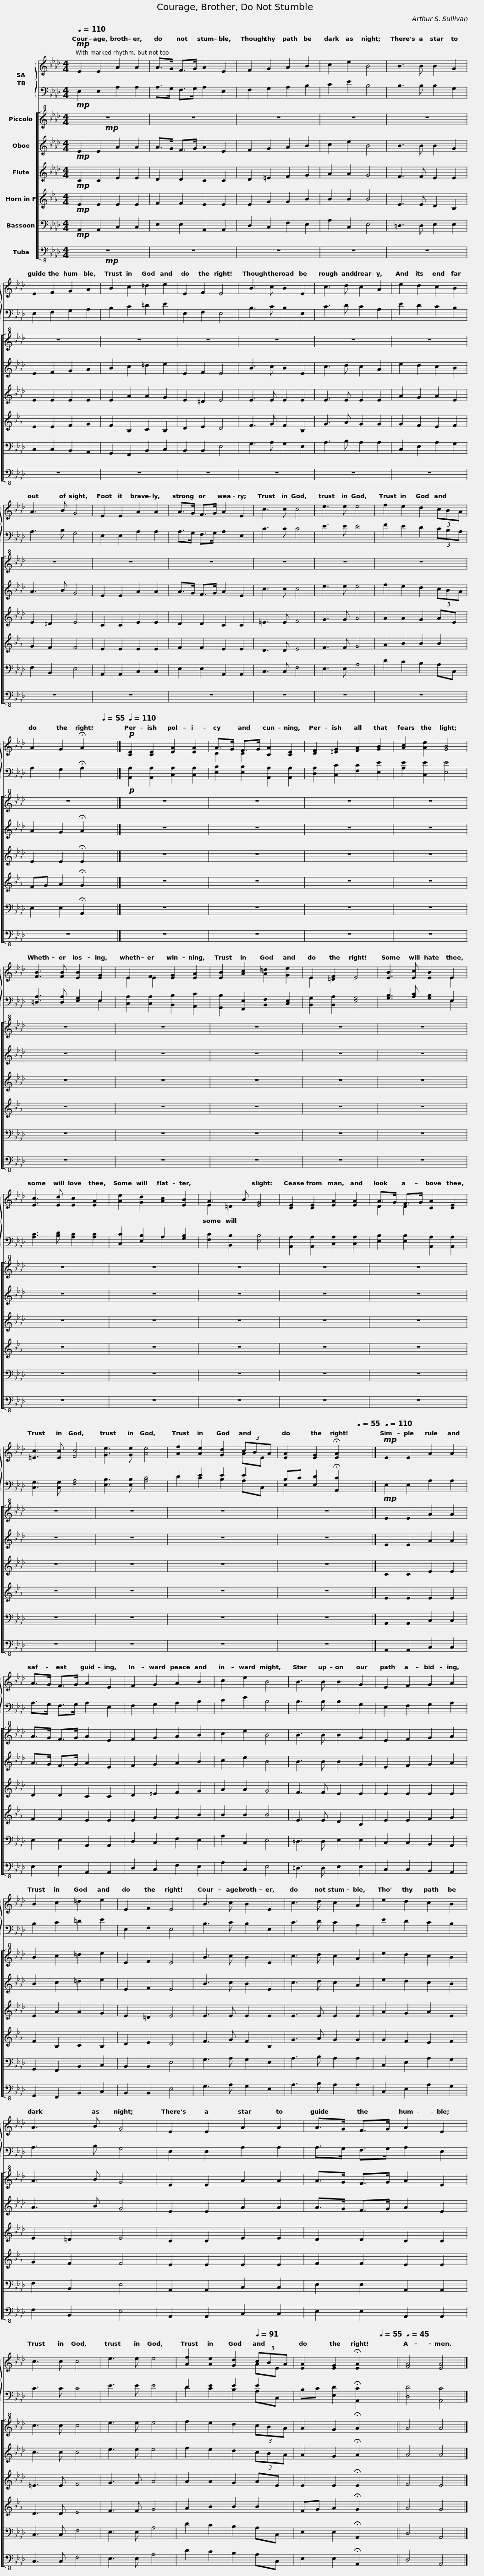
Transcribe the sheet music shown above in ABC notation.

X:1
%%score { ( 1 2 ) ( 3 4 ) } [ 5 6 7 8 9 10 ]
L:1/8
Q:1/4=110
M:4/4
I:linebreak $
K:Ab
V:1 treble
V:2 treble
V:3 bass
V:4 bass
V:5 treble+8
V:6 treble
V:7 treble
V:8 treble transpose=-7
V:9 bass
V:10 bass-8
V:1
!mp! E2 E2 A2 A2 | A>G F>G A2 E2 | F2 G2 A2 B2 | c2 e2 B4 |$ B3 B B2 G2 | %5
 E2 F2 G2 A2 | B2 c2 =d2 e2 | E2 F2 E4 |$ B3 c B2 E2 | c3 d c2 A2 | %10
 e2 d2 c2 B2 | A3 B G4 |$ E2 E2 A2 A2 | A>G F>G A2 E2 | c3 c c4 |$ %15
 e3 e e4 | f2 e2 d2 (3cBA | A2 G2[Q:1/4=40] !fermata!A2[Q:1/4=55] x2 |]$[Q:1/4=110]!p! [CE]2 [CE]2 [EA]2 [EA]2 | A>G F>G [CA]2 [CE]2 | %20
 [DF]2 [=EG]2 [FA]2 [GB]2 | [Ac]2 [Ae]2 [GB]4 |$ [FB]3 [FB] [EB]2 [EG]2 | E2 F2 [EG]2 [EA]2 | [EB]2 [Ac]2 [A=d]2 [Ge]2 | %25
 E2 [=DF]2 E4 |$ [EB]3 [Ec] [EB]2 E2 | [Ec]3 [Ed] [Ec]2 [EA]2 | [Ae]2 [Gd]2 [Ac]2 [EB]2 | A3 B [EG]4 |$ %30
 [CE]2 [CE]2 [EA]2 [EA]2 | A>G F>G [CA]2 [CE]2 | [=Ec]3 [Ec] [Fc]4 |$ [Ge]3 [Ge] [Ae]4 | [Af]2 [Ae]2 [Gd]2 (3cBA | %35
 [EA]2 [EG]2[Q:1/4=40] !fermata![EA]2[Q:1/4=55] x2 |]$[Q:1/4=110]!mp! E2 E2 A2 A2 | A>G F>G A2 E2 | F2 G2 A2 B2 | c2 e2 B4 |$ %40
 B3 B B2 G2 | E2 F2 G2 A2 | B2 c2 =d2 e2 | E2 F2 E4 |$ B3 c B2 E2 | %45
 c3 d c2 A2 | e2 d2 c2 B2 | A3 B G4 |$ E2 E2 A2 A2 | A>G F>G A2 E2 | %50
 c3 c c4 |$ e3 e e4 |[Q:1/4=106] [Af]2[Q:1/4=101] [Ae]2[Q:1/4=96] [Gd]2[Q:1/4=91] (3cBA |[Q:1/4=85] [EA]2[Q:1/4=79] [EG]2[Q:1/4=36] !fermata![EA]2[Q:1/4=55] x2 ||[Q:1/4=45] [FA]4 [EA]4 |] %55
V:2
 x8 | x8 | x8 | x8 |$ x8 | %5
 x8 | x8 | x8 |$ x8 | x8 | %10
 x8 | x8 |$ x8 | x8 | x8 |$ %15
 x8 | x8 | x8 |]$ x8 | D2 D2 x4 | %20
 x8 | x8 |$ x8 | E2 E2 x4 | x8 | %25
 E2 x2 E4 |$ x6 E2 | x8 | x8 | E2 =D2 x4 |$ %30
 x8 | D2 D2 x4 | x8 |$ x8 | x6 AE | %35
 x8 |]$ x8 | x8 | x8 | x8 |$ %40
 x8 | x8 | x8 | x8 |$ x8 | %45
 x8 | x8 | x8 |$ x8 | x8 | %50
 x8 |$ x8 | x6 AE | x8 || x8 |] %55
V:3
!mp! E,2 E,2 A,2 A,2 | A,>G, F,>G, A,2 E,2 | F,2 G,2 A,2 B,2 | C2 E2 B,4 |$ B,3 B, B,2 G,2 | %5
 E,2 F,2 G,2 A,2 | B,2 C2 =D2 E2 | E,2 F,2 E,4 |$ B,3 C B,2 E,2 | C3 D C2 A,2 | %10
 E2 D2 C2 B,2 | A,3 B, G,4 |$ E,2 E,2 A,2 A,2 | A,>G, F,>G, A,2 E,2 | C3 C C4 |$ %15
 E3 E E4 | F2 E2 D2 (3CB,A, | A,2 G,2 !fermata!A,2 x2 |]$!p! [A,,A,]2 [A,,A,]2 [C,A,]2 [C,A,]2 | [E,B,]2 [E,B,]2 [A,,A,]2 [A,,A,]2 | %20
 [D,A,]2 [C,C]2 [F,C]2 [E,E]2 | [A,E]2 [C,E]2 [E,E]4 |$ [=D,A,]3 [D,A,] [E,G,]2 E,2 | [C,A,]2 [C,A,]2 [B,,B,]2 [A,,C]2 | [G,,B,]2 [F,,E,]2 [B,,F,]2 [C,E,]2 | %25
 [B,,G,]2 [B,,A,]2 [E,G,]4 |$ [G,B,]3 [A,C] [G,B,]2 E,2 | [A,C]3 [B,D] [A,C]2 [A,C]2 | [C,C]2 [E,B,]2 A,2 [G,B,]2 | [F,C]2 [B,,B,]2 [E,B,]4 |$ %30
 [A,,A,]2 [A,,A,]2 [C,A,]2 [C,A,]2 | [E,B,]2 [E,B,]2 [A,,A,]2 [A,,A,]2 | [C,G,]3 [C,G,] [F,A,]4 |$ [E,B,]3 [E,B,] [A,C]4 | D2 E2 E2 E2 | %35
 B,C [E,D]2 !fermata![A,,C]2 x2 |]$!mp! E,2 E,2 A,2 A,2 | A,>G, F,>G, A,2 E,2 | F,2 G,2 A,2 B,2 | C2 E2 B,4 |$ %40
 B,3 B, B,2 G,2 | E,2 F,2 G,2 A,2 | B,2 C2 =D2 E2 | E,2 F,2 E,4 |$ B,3 C B,2 E,2 | %45
 C3 D C2 A,2 | E2 D2 C2 B,2 | A,3 B, G,4 |$ E,2 E,2 A,2 A,2 | A,>G, F,>G, A,2 E,2 | %50
 C3 C C4 |$ E3 E E4 | D2 E2 E2 E2 | B,C [E,D]2 !fermata![A,,C]2 x2 || [D,D]4 [A,,C]4 |] %55
V:4
 x8 | x8 | x8 | x8 |$ x8 | %5
 x8 | x8 | x8 |$ x8 | x8 | %10
 x8 | x8 |$ x8 | x8 | x8 |$ %15
 x8 | x8 | x8 |]$ x8 | x8 | %20
 x8 | x8 |$ x6 E,2 | x8 | x8 | %25
 x8 |$ x6 E,2 | x8 | x4 A,2 x2 | x8 |$ %30
 x8 | x8 | x8 |$ x8 | D2 C2 B,2 A,C, | %35
 E,2 x6 |]$ x8 | x8 | x8 | x8 |$ %40
 x8 | x8 | x8 | x8 |$ x8 | %45
 x8 | x8 | x8 |$ x8 | x8 | %50
 x8 |$ x8 | D2 C2 B,2 A,C, | x8 || x8 |] %55
V:5
!mp! z8 | z8 | z8 | z8 |$ z8 | %5
 z8 | z8 | z8 |$ z8 | z8 | %10
 z8 | z8 |$ z8 | z8 | z8 |$ %15
 z8 | z8 | z8 |]$ z8 | z8 | %20
 z8 | z8 |$ z8 | z8 | z8 | %25
 z8 |$ z8 | z8 | z8 | z8 |$ %30
 z8 | z8 | z8 |$ z8 | z8 | %35
 z8 |]$ E2 E2 A2 A2 | A>G F>G A2 E2 | F2 G2 A2 B2 | c2 e2 B4 |$ %40
 B3 B B2 G2 | E2 F2 G2 A2 | B2 c2 =d2 e2 | E2 F2 E4 |$ B3 c B2 E2 | %45
 c3 d c2 A2 | e2 d2 c2 B2 | A3 B G4 |$ E2 E2 A2 A2 | A>G F>G A2 E2 | %50
 c3 c c4 |$ e3 e e4 | f2 e2 d2 (3cBA | A2 G2 !fermata!A2 x2 || A4 A4 |] %55
V:6
!mp! E2 E2 A2 A2 | A>G F>G A2 E2 | F2 G2 A2 B2 | c2 e2 B4 |$ B3 B B2 G2 | %5
 E2 F2 G2 A2 | B2 c2 =d2 e2 | E2 F2 E4 |$ B3 c B2 E2 | c3 d c2 A2 | %10
 e2 d2 c2 B2 | A3 B G4 |$ E2 E2 A2 A2 | A>G F>G A2 E2 | c3 c c4 |$ %15
 e3 e e4 | f2 e2 d2 (3cBA | A2 G2 !fermata!A2 x2 |]$ z8 | z8 | %20
 z8 | z8 |$ z8 | z8 | z8 | %25
 z8 |$ z8 | z8 | z8 | z8 |$ %30
 z8 | z8 | z8 |$ z8 | z8 | %35
 z8 |]$ E2 E2 A2 A2 | A>G F>G A2 E2 | F2 G2 A2 B2 | c2 e2 B4 |$ %40
 B3 B B2 G2 | E2 F2 G2 A2 | B2 c2 =d2 e2 | E2 F2 E4 |$ B3 c B2 E2 | %45
 c3 d c2 A2 | e2 d2 c2 B2 | A3 B G4 |$ E2 E2 A2 A2 | A>G F>G A2 E2 | %50
 c3 c c4 |$ e3 e e4 | f2 e2 d2 (3cBA | A2 G2 !fermata!A2 x2 || A4 A4 |] %55
V:7
!mp! C2 C2 E2 E2 | D2 D2 C2 C2 | D2 =E2 F2 G2 | A2 A2 G4 |$ F3 F E2 E2 | %5
 E2 E2 E2 E2 | E2 A2 A2 G2 | E2 =D2 E4 |$ E3 E E2 E2 | E3 E E2 E2 | %10
 A2 G2 A2 E2 | E2 =D2 E4 |$ C2 C2 E2 E2 | D2 D2 C2 C2 | =E3 E F4 |$ %15
 G3 G A4 | A2 A2 G2 AE | E2 E2 !fermata!E2 x2 |]$ z8 | z8 | %20
 z8 | z8 |$ z8 | z8 | z8 | %25
 z8 |$ z8 | z8 | z8 | z8 |$ %30
 z8 | z8 | z8 |$ z8 | z8 | %35
 z8 |]$ C2 C2 E2 E2 | D2 D2 C2 C2 | D2 =E2 F2 G2 | A2 A2 G4 |$ %40
 F3 F E2 E2 | E2 E2 E2 E2 | E2 A2 A2 G2 | E2 =D2 E4 |$ E3 E E2 E2 | %45
 E3 E E2 E2 | A2 G2 A2 E2 | E2 =D2 E4 |$ C2 C2 E2 E2 | D2 D2 C2 C2 | %50
 =E3 E F4 |$ G3 G A4 | A2 A2 G2 AE | E2 E2 !fermata!E2 x2 || F4 E4 |] %55
V:8
[K:Eb]!mp! E2 E2 E2 E2 | F2 F2 E2 E2 | E2 G2 G2 B2 | B2 B2 B4 |$ E3 E D2 B,2 | %5
 E2 E2 F2 G2 | F2 B,2 C2 B,2 | D2 E2 D4 |$ F3 G F2 B,2 | G3 A G2 G2 | %10
 G2 F2 E2 F2 | G2 F2 F4 |$ E2 E2 E2 E2 | F2 F2 E2 E2 | D3 D E4 |$ %15
 F3 F G4 | A2 B2 B2 B2 | FG A2 !fermata!G2 x2 |]$ z8 | z8 | %20
 z8 | z8 |$ z8 | z8 | z8 | %25
 z8 |$ z8 | z8 | z8 | z8 |$ %30
 z8 | z8 | z8 |$ z8 | z8 | %35
 z8 |]$ E2 E2 E2 E2 | F2 F2 E2 E2 | E2 G2 G2 B2 | B2 B2 B4 |$ %40
 E3 E D2 B,2 | E2 E2 F2 G2 | F2 B,2 C2 B,2 | D2 E2 D4 |$ F3 G F2 B,2 | %45
 G3 A G2 G2 | G2 F2 E2 F2 | G2 F2 F4 |$ E2 E2 E2 E2 | F2 F2 E2 E2 | %50
 D3 D E4 |$ F3 F G4 | A2 B2 B2 B2 | FG A2 !fermata!G2 x2 || A4 G4 |] %55
V:9
!mp! A,,2 A,,2 C,2 C,2 | E,2 E,2 A,,2 A,,2 | D,2 C,2 F,2 E,2 | A,2 C,2 E,4 |$ =D,3 D, E,2 E,2 | %5
 C,2 C,2 B,,2 A,,2 | G,,2 F,,2 B,,2 C,2 | B,,2 B,,2 E,4 |$ G,3 A, G,2 E,2 | A,3 B, A,2 A,2 | %10
 C,2 E,2 A,2 G,2 | F,2 B,,2 E,4 |$ A,,2 A,,2 C,2 C,2 | E,2 E,2 A,,2 A,,2 | C,3 C, F,4 |$ %15
 E,3 E, A,4 | D2 C2 B,2 A,C, | E,2 E,2 !fermata!A,,2 x2 |]$ z8 | z8 | %20
 z8 | z8 |$ z8 | z8 | z8 | %25
 z8 |$ z8 | z8 | z8 | z8 |$ %30
 z8 | z8 | z8 |$ z8 | z8 | %35
 z8 |]$ A,,2 A,,2 C,2 C,2 | E,2 E,2 A,,2 A,,2 | D,2 C,2 F,2 E,2 | A,2 C,2 E,4 |$ %40
 =D,3 D, E,2 E,2 | C,2 C,2 B,,2 A,,2 | G,,2 F,,2 B,,2 C,2 | B,,2 B,,2 E,4 |$ G,3 A, G,2 E,2 | %45
 A,3 B, A,2 A,2 | C,2 E,2 A,2 G,2 | F,2 B,,2 E,4 |$ A,,2 A,,2 C,2 C,2 | E,2 E,2 A,,2 A,,2 | %50
 C,3 C, F,4 |$ E,3 E, A,4 | D2 C2 B,2 A,C, | E,2 E,2 !fermata!A,,2 x2 || D,4 A,,4 |] %55
V:10
!mp! z8 | z8 | z8 | z8 |$ z8 | %5
 z8 | z8 | z8 |$ z8 | z8 | %10
 z8 | z8 |$ z8 | z8 | z8 |$ %15
 z8 | z8 | z8 |]$ z8 | z8 | %20
 z8 | z8 |$ z8 | z8 | z8 | %25
 z8 |$ z8 | z8 | z8 | z8 |$ %30
 z8 | z8 | z8 |$ z8 | z8 | %35
 z8 |]$ A,,2 A,,2 C,2 C,2 | E,2 E,2 A,,2 A,,2 | D,2 C,2 F,2 E,2 | A,2 C,2 E,4 |$ %40
 =D,3 D, E,2 E,2 | C,2 C,2 B,,2 A,,2 | G,,2 F,,2 B,,2 C,2 | B,,2 B,,2 E,4 |$ G,3 A, G,2 E,2 | %45
 A,3 B, A,2 A,2 | C,2 E,2 A,2 G,2 | F,2 B,,2 E,4 |$ A,,2 A,,2 C,2 C,2 | E,2 E,2 A,,2 A,,2 | %50
 C,3 C, F,4 |$ E,3 E, A,4 | D2 C2 B,2 A,C, | E,2 E,2 !fermata!A,,2 x2 || D,4 A,,4 |] %55
